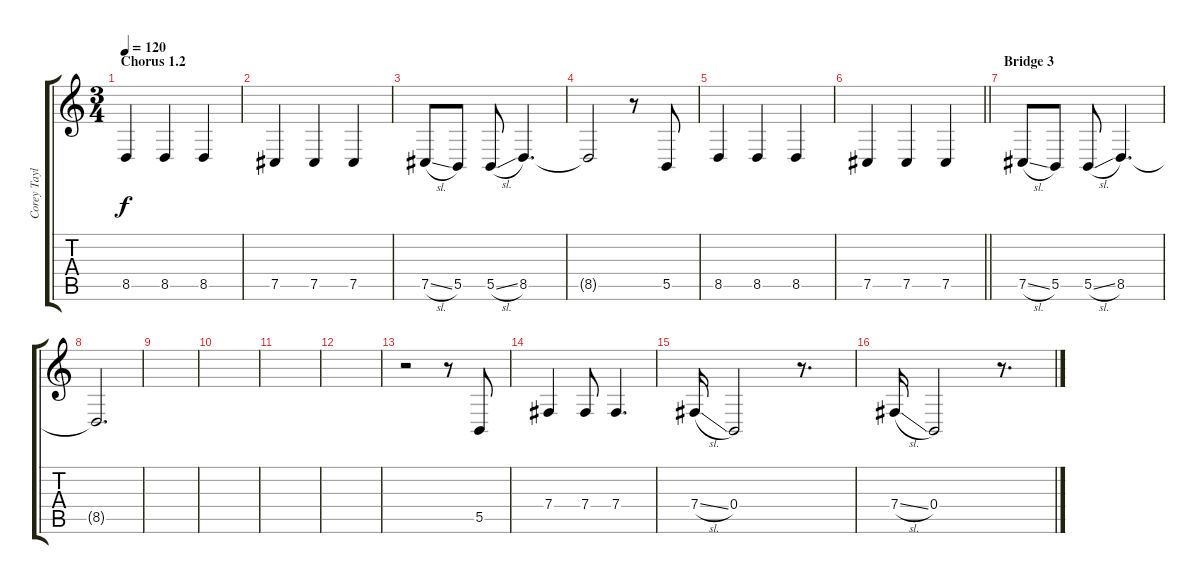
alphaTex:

\track ("Corey Taylor" "Corey Tayl") {mute instrument lead2sawtooth}
\staff {score tabs}
\tuning (Db4 Ab3 E3 B2 Gb2 B1) {hide}
\ts (3 4)
\section ("" "Chorus 1.2")
\tempo 120
\clef g2
\ks c
8.5.4{dy f} 8.5.4 8.5.4 |
7.5.4 7.5.4 7.5.4 |
7.5{sl}.8 5.5.8 5.5{sl}.8 8.5.4{d} |
8.5{t}.2 r.8 5.5.8 |
8.5.4 8.5.4 8.5.4 |
\barLineRight lightlight
7.5.4 7.5.4 7.5.4 |
\section ("" "Bridge 3")
7.5{sl}.8 5.5.8 5.5{sl}.8 8.5.4{d} |
8.5{t}.2{d} |
|
|
|
|
r.2 r.8 5.5.8 |
7.4.4 7.4.8 7.4.4{d} |
7.4{sl}.16 0.4.2 r.8{d} |
7.4{sl}.16 0.4.2 r.8{d}
